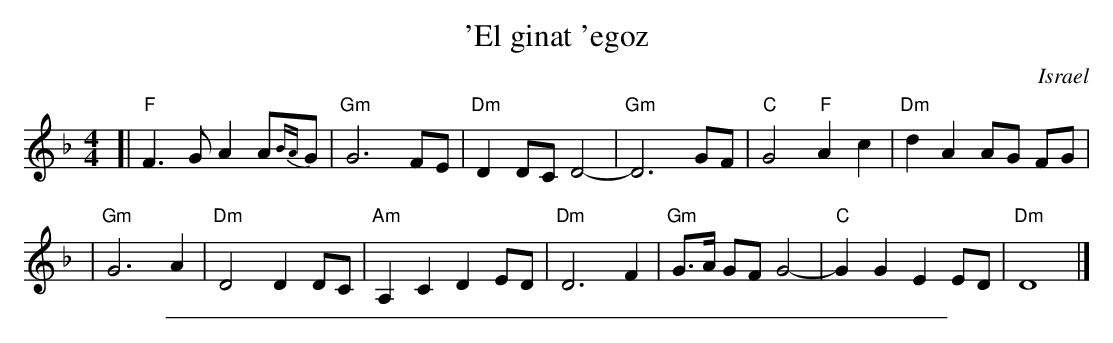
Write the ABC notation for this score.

X:1
T: 'El ginat 'egoz
O: Israel
M: 4/4
L: 1/8
K: Dm
[| "F"F3 G A2 A{BA}G \
| "Gm"G6 FE \
| "Dm"D2 DC D4- \
| "Gm"D6 GF \
| "C"G4 "F"A2 c2 \
| "Dm"d2 A2 AG FG |
| "Gm"G6 A2 \
| "Dm"D4 D2 DC \
| "Am"A,2 C2 D2 ED \
| "Dm"D6 F2 \
| "Gm"G>A GF G4- \
| "C"G2 G2 E2 ED \
| "Dm"D8 |]
